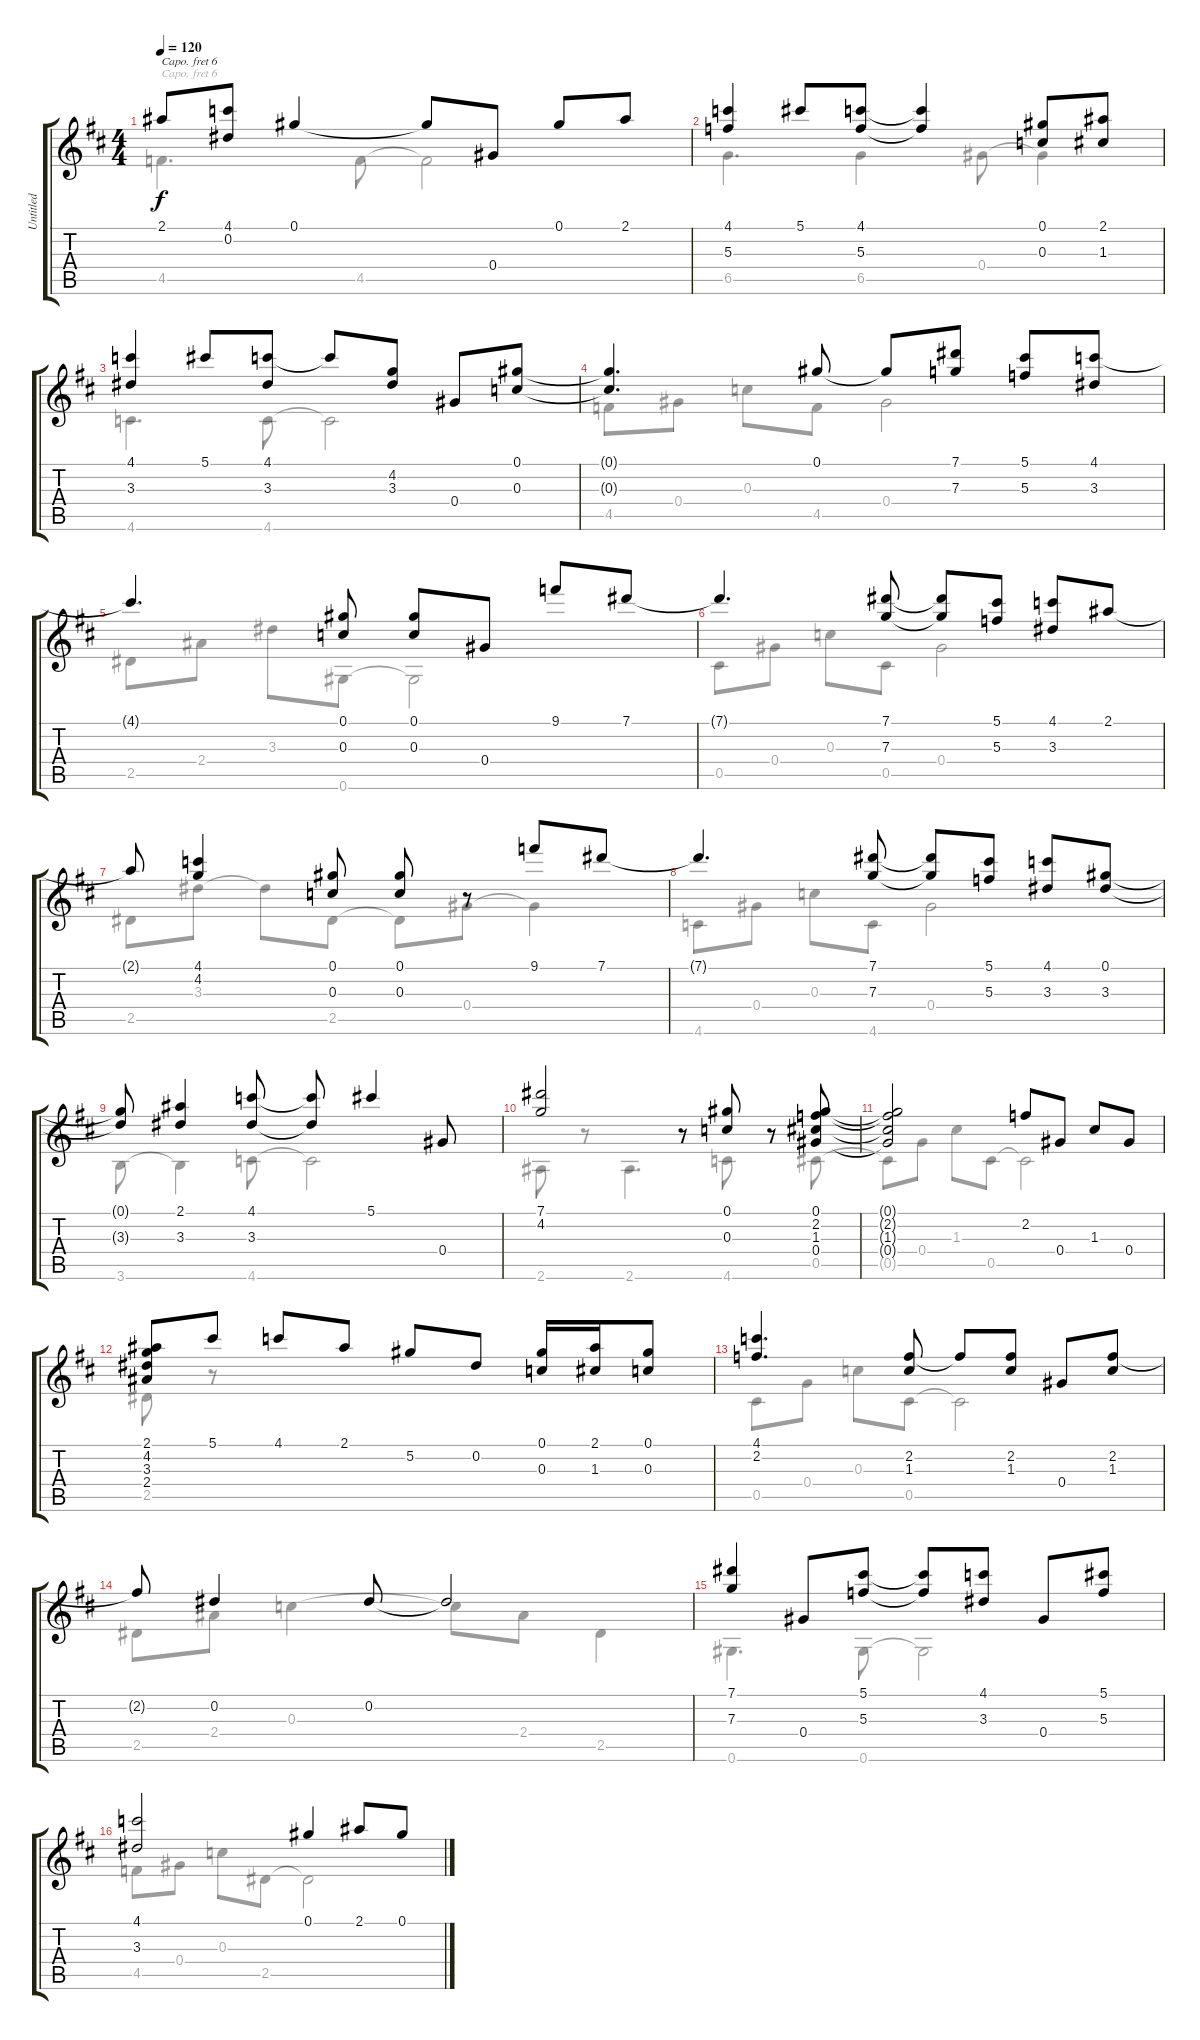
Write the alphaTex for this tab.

\track ("Untitled" "Untitled") {instrument acousticguitarnylon}
\staff {score tabs}
\capo 6
\tuning (D4 A3 Gb3 D3 G2 D2) {hide}
\voice
\ts (4 4)
\tempo 120
\clef g2
\ks d
2.1{t}.8{dy f} (4.1 0.2).8 0.1.4 0.1{t}.8 0.4.8 0.1.8 2.1.8 |
(4.1 5.3).4 5.1.8 (4.1 5.3).8 (4.1{t} 5.3{t}).4 (0.1 0.3).8 (2.1 1.3).8 |
(4.1 3.3).4 5.1.8 (4.1 3.3).8 4.1{t}.8 (4.2 3.3).8 0.4.8 (0.1 0.3).8 |
(0.1{t} 0.3{t}).4{d} 0.1.8 0.1{t}.8 (7.1 7.3).8 (5.1 5.3).8 (4.1 3.3).8 |
4.1{t}.4{d} (0.1 0.3).8 (0.1 0.3).8 0.4.8 9.1.8 7.1.8 |
7.1{t}.4{d} (7.1 7.3).8 (7.1{t} 7.3{t}).8 (5.1 5.3).8 (4.1 3.3).8 2.1.8 |
2.1{t}.8 (4.1 4.2).4 (0.1 0.3).8 (0.1 0.3).8 r.8 9.1.8 7.1.8 |
7.1{t}.4{d} (7.1 7.3).8 (7.1{t} 7.3{t}).8 (5.1 5.3).8 (4.1 3.3).8 (0.1 3.3).8 |
(0.1{t} 3.3{t}).8 (2.1 3.3).4 (4.1 3.3).8 (4.1{t} 3.3{t}).8 5.1.4 0.4.8 |
(7.1 4.2).2 r.8 (0.1 0.3).8 r.8 (0.1 2.2 1.3 0.4).8 |
(0.1{t} 2.2{t} 1.3{t} 0.4{t}).2 2.2.8 0.4.8 1.3.8 0.4.8 |
(2.1 4.2 3.3 2.4).8 5.1.8 4.1.8 2.1.8 5.2.8 0.2.8 (0.1 0.3).16 (2.1 1.3).16 (0.1 0.3).8 |
(4.1 2.2).4{d} (2.2 1.3).8 2.2{t}.8 (2.2 1.3).8 0.4.8 (2.2 1.3).8 |
2.2{t}.8 0.2.4 0.2.8 0.2{t}.2 |
(7.1 7.3).4 0.4.8 (5.1 5.3).8 (5.1{t} 5.3{t}).8 (4.1 3.3).8 0.4.8 (5.1 5.3).8 |
(4.1 3.3).2 0.1.4 2.1.8 0.1.8
\voice
\clef g2
\ottava regular
\simile none
\ks d
4.5.4{d dy f} 4.5.8 4.5{t}.2 |
6.5.4{d} 6.5.4 0.4.8 0.4{t}.4 |
4.6.4{d} 4.6.8 4.6{t}.2 |
4.5.8 0.4.8 0.3.8 4.5.8 0.4.2 |
2.5.8 2.4.8 3.3.8 0.6.8 0.6{t}.2 |
0.5.8 0.4.8 0.3.8 0.5.8 0.4.2 |
2.5.8 3.3.8 3.3{t}.8 2.5.8 2.5{t}.8 0.4.8 0.4{t}.4 |
4.6.8 0.4.8 0.3.8 4.6.8 0.4.2 |
3.6.8 3.6{t}.4 4.6.8 4.6{t}.2 |
2.6.8 r.8 2.6.4{d} 4.6.8 r.8 0.5.8 |
0.5{t}.8 0.4.8 1.3.8 0.5.8 0.5{t}.2 |
2.5.8 r.8 |
0.5.8 0.4.8 0.3.8 0.5.8 0.5{t}.2 |
2.5.8 2.4.8 0.3.4 0.3{t}.8 2.4.8 2.5.4 |
0.6.4{d} 0.6.8 0.6{t}.2 |
4.5.8 0.4.8 0.3.8 2.5.8 2.5{t}.2
